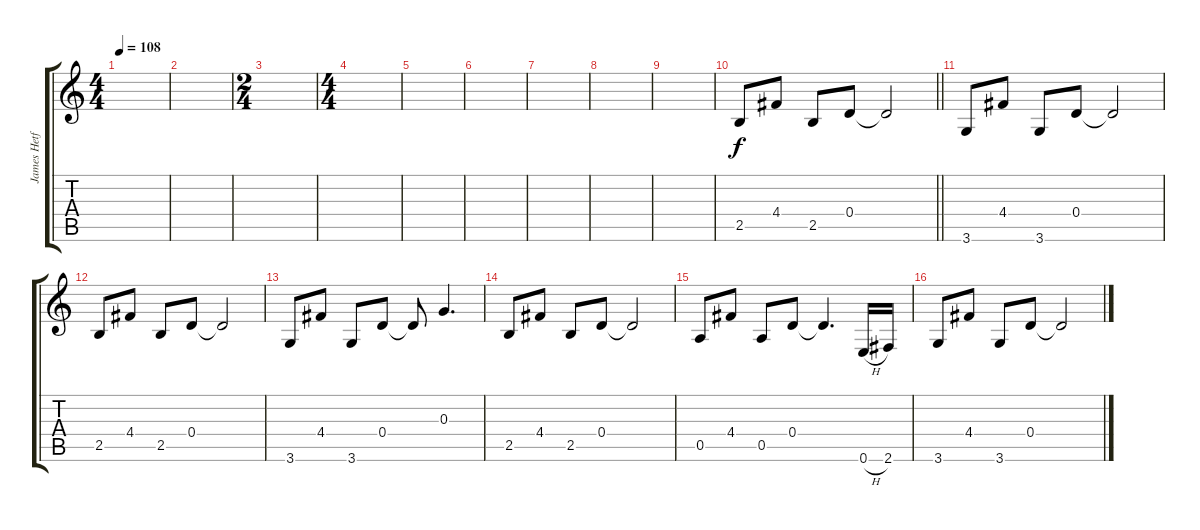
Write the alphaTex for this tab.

\track ("James Hetfield" "James Hetf") {instrument acousticguitarsteel}
\staff {score tabs}
\tuning (E4 B3 G3 D3 A2 E2) {hide}
\ts (4 4)
\section ("" "")
\tempo 108
\clef g2
\ks c
|
|
\ts (2 4)
|
\ts (4 4)
|
|
|
|
|
|
\barLineRight lightlight
2.5.8 4.4.8 2.5.8 0.4.8 0.4{t}.2 |
\section ("" "")
3.6.8 4.4.8 3.6.8 0.4.8 0.4{t}.2 |
2.5.8 4.4.8 2.5.8 0.4.8 0.4{t}.2 |
3.6.8 4.4.8 3.6.8 0.4.8 0.4{t}.8 0.3.4{d} |
2.5.8 4.4.8 2.5.8 0.4.8 0.4{t}.2 |
0.5.8 4.4.8 0.5.8 0.4.8 0.4{t}.4{d} 0.6{h}.16 2.6.16 |
3.6.8 4.4.8 3.6.8 0.4.8 0.4{t}.2
